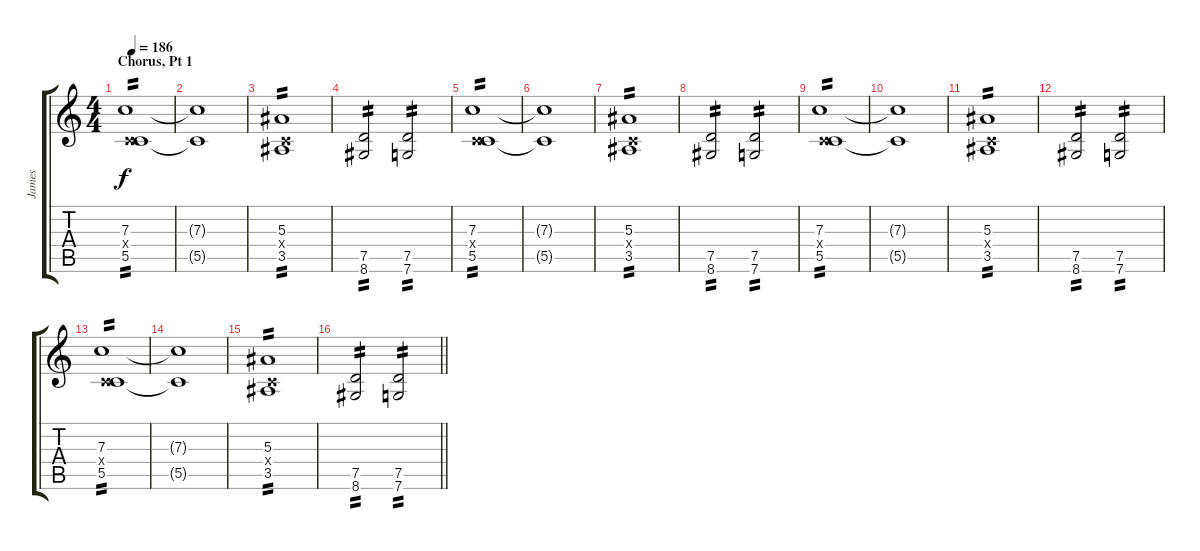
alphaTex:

\track ("James" "James") {instrument overdrivenguitar}
\staff {score tabs}
\tuning (D4 A3 F3 C3 G2 C2) {hide}
\ts (4 4)
\section ("" "Chorus, Pt 1")
\tempo 186
\clef g2
\ks c
(7.3 0.4{x} 5.5).1{tp 2 dy f} |
(7.3{t} 5.5{t}).1 |
(5.3 0.4{x} 3.5).1{tp 2} |
(7.5 8.6).2{tp 2} (7.5 7.6).2{tp 2} |
(7.3 0.4{x} 5.5).1{tp 2} |
(7.3{t} 5.5{t}).1 |
(5.3 0.4{x} 3.5).1{tp 2} |
(7.5 8.6).2{tp 2} (7.5 7.6).2{tp 2} |
(7.3 0.4{x} 5.5).1{tp 2} |
(7.3{t} 5.5{t}).1 |
(5.3 0.4{x} 3.5).1{tp 2} |
(7.5 8.6).2{tp 2} (7.5 7.6).2{tp 2} |
(7.3 0.4{x} 5.5).1{tp 2} |
(7.3{t} 5.5{t}).1 |
(5.3 0.4{x} 3.5).1{tp 2} |
\barLineRight lightlight
(7.5 8.6).2{tp 2} (7.5 7.6).2{tp 2}
